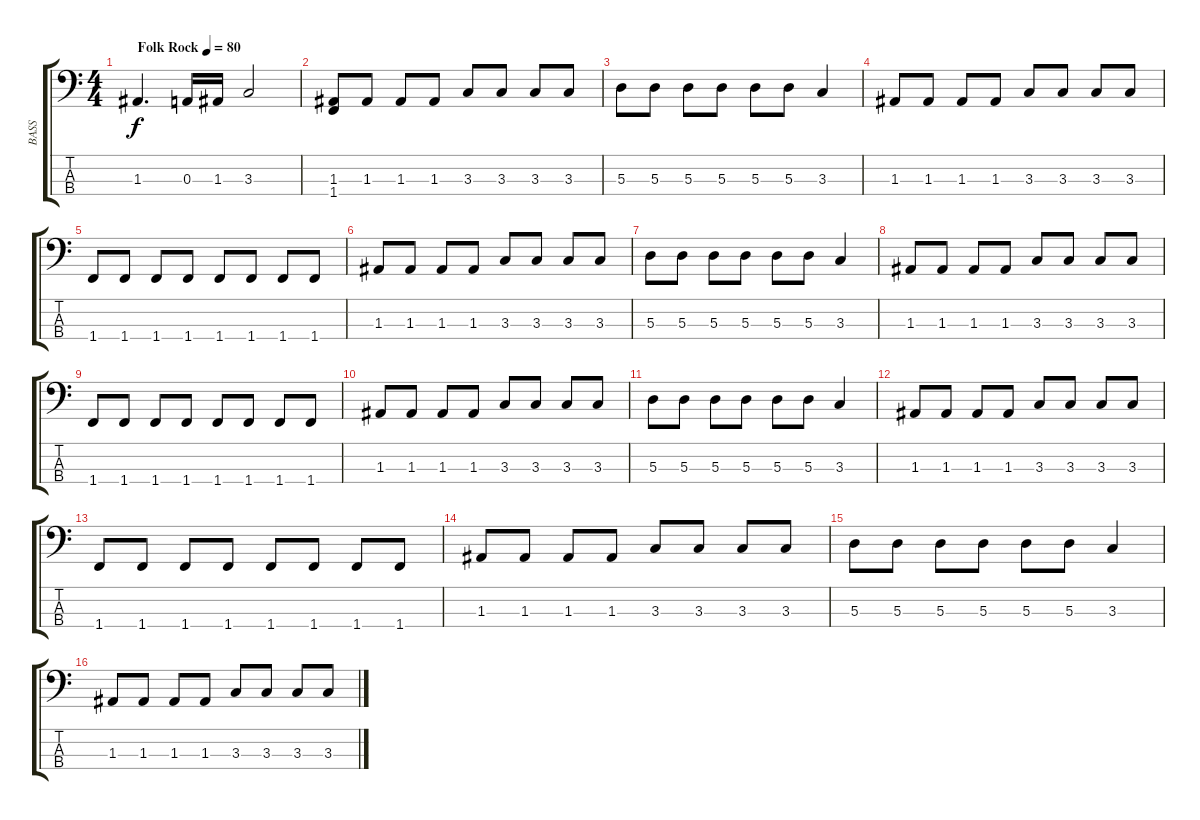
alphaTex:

\track ("BASS" "BASS") {instrument electricbasspick}
\staff {score tabs}
\tuning (G2 D2 A1 E1) {hide}
\ts (4 4)
\tempo (80 "Folk Rock")
\clef f4
\ks c
1.3.4{d dy f instrument electricbasspick} 0.3.16 1.3.16 3.3.2 |
(1.3 1.4).8 1.3.8 1.3.8 1.3.8 3.3.8 3.3.8 3.3.8 3.3.8 |
5.3.8 5.3.8 5.3.8 5.3.8 5.3.8 5.3.8 3.3.4 |
1.3.8 1.3.8 1.3.8 1.3.8 3.3.8 3.3.8 3.3.8 3.3.8 |
1.4.8 1.4.8 1.4.8 1.4.8 1.4.8 1.4.8 1.4.8 1.4.8 |
1.3.8 1.3.8 1.3.8 1.3.8 3.3.8 3.3.8 3.3.8 3.3.8 |
5.3.8 5.3.8 5.3.8 5.3.8 5.3.8 5.3.8 3.3.4 |
1.3.8 1.3.8 1.3.8 1.3.8 3.3.8 3.3.8 3.3.8 3.3.8 |
1.4.8 1.4.8 1.4.8 1.4.8 1.4.8 1.4.8 1.4.8 1.4.8 |
1.3.8 1.3.8 1.3.8 1.3.8 3.3.8 3.3.8 3.3.8 3.3.8 |
5.3.8 5.3.8 5.3.8 5.3.8 5.3.8 5.3.8 3.3.4 |
1.3.8 1.3.8 1.3.8 1.3.8 3.3.8 3.3.8 3.3.8 3.3.8 |
1.4.8 1.4.8 1.4.8 1.4.8 1.4.8 1.4.8 1.4.8 1.4.8 |
1.3.8 1.3.8 1.3.8 1.3.8 3.3.8 3.3.8 3.3.8 3.3.8 |
5.3.8 5.3.8 5.3.8 5.3.8 5.3.8 5.3.8 3.3.4 |
1.3.8 1.3.8 1.3.8 1.3.8 3.3.8 3.3.8 3.3.8 3.3.8
